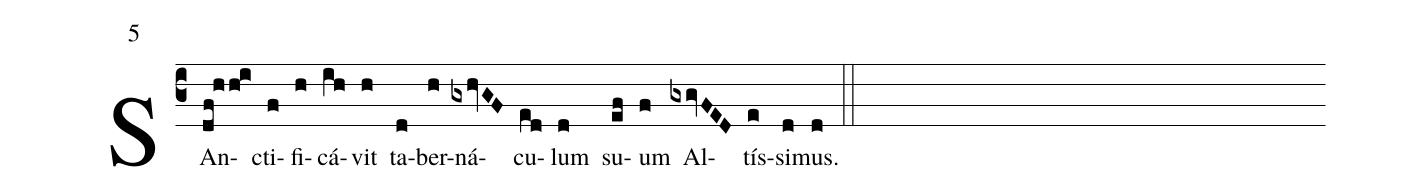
mode:5;
%%
(c3)
SAn(df!hh!i)cti(f)fi(h)cá(ih)vit(h) ta(d)ber(h)ná(gxhvGF)cu(ed)lum(d) su(ef)um(f) Al(gxgvFED)tís(e)si(d)mus.(d) (::)
